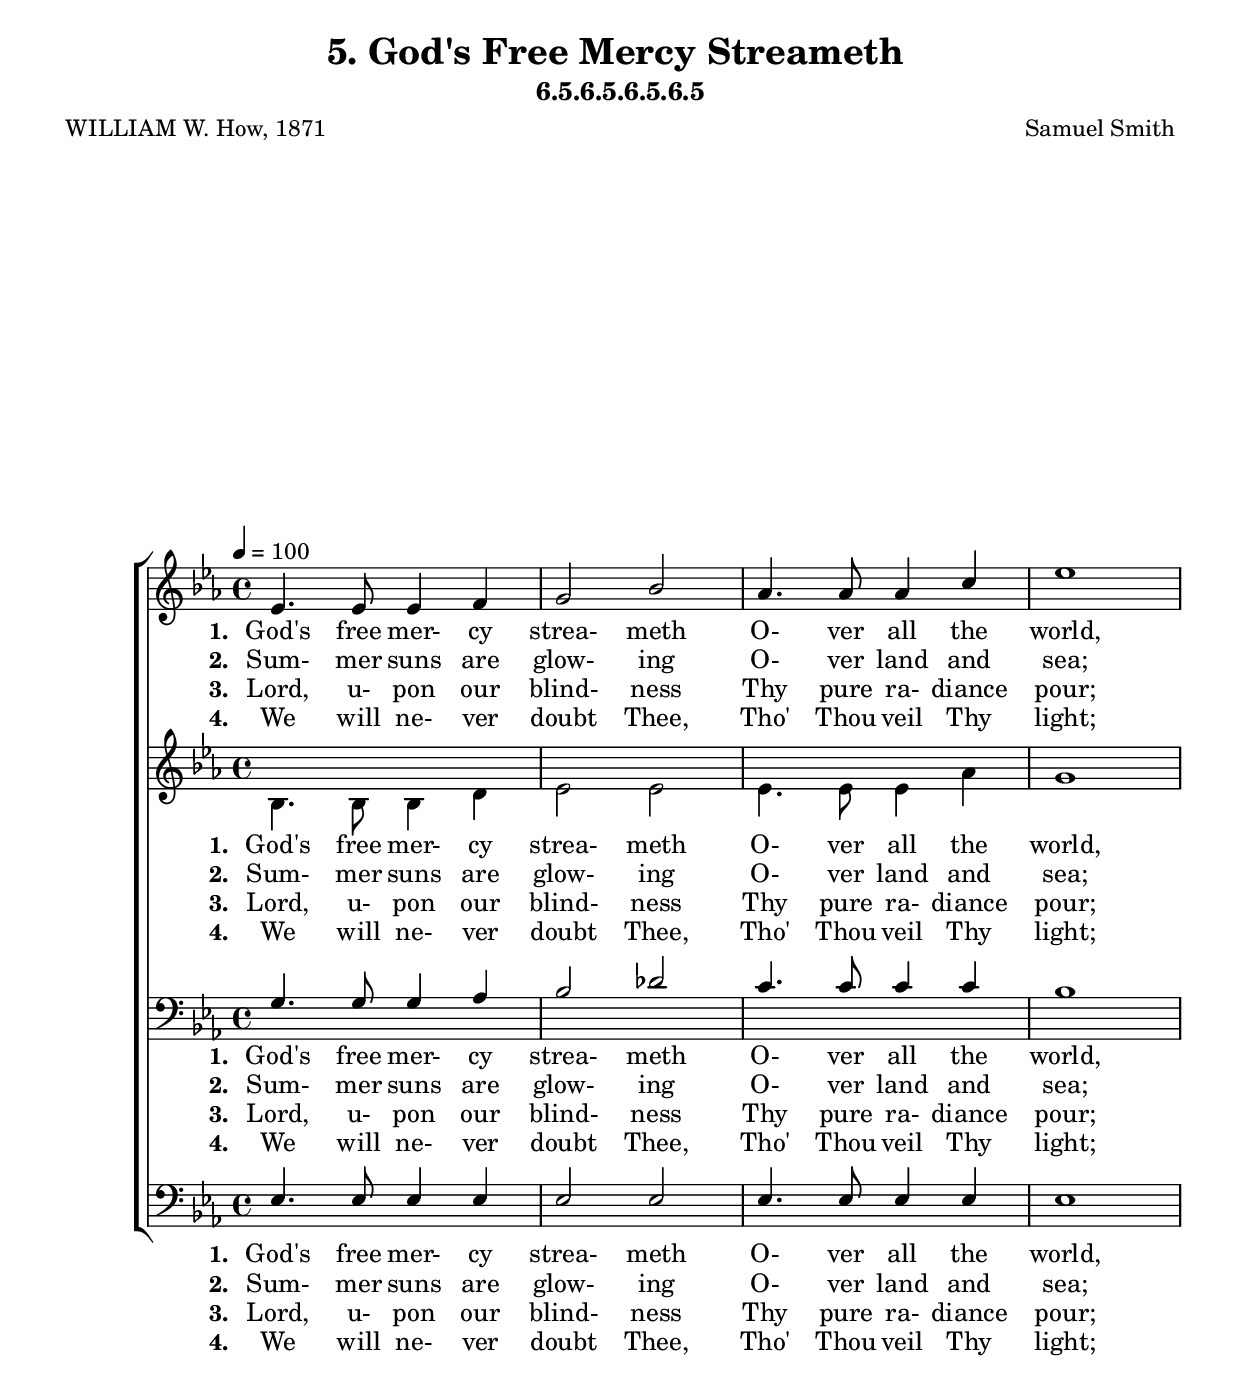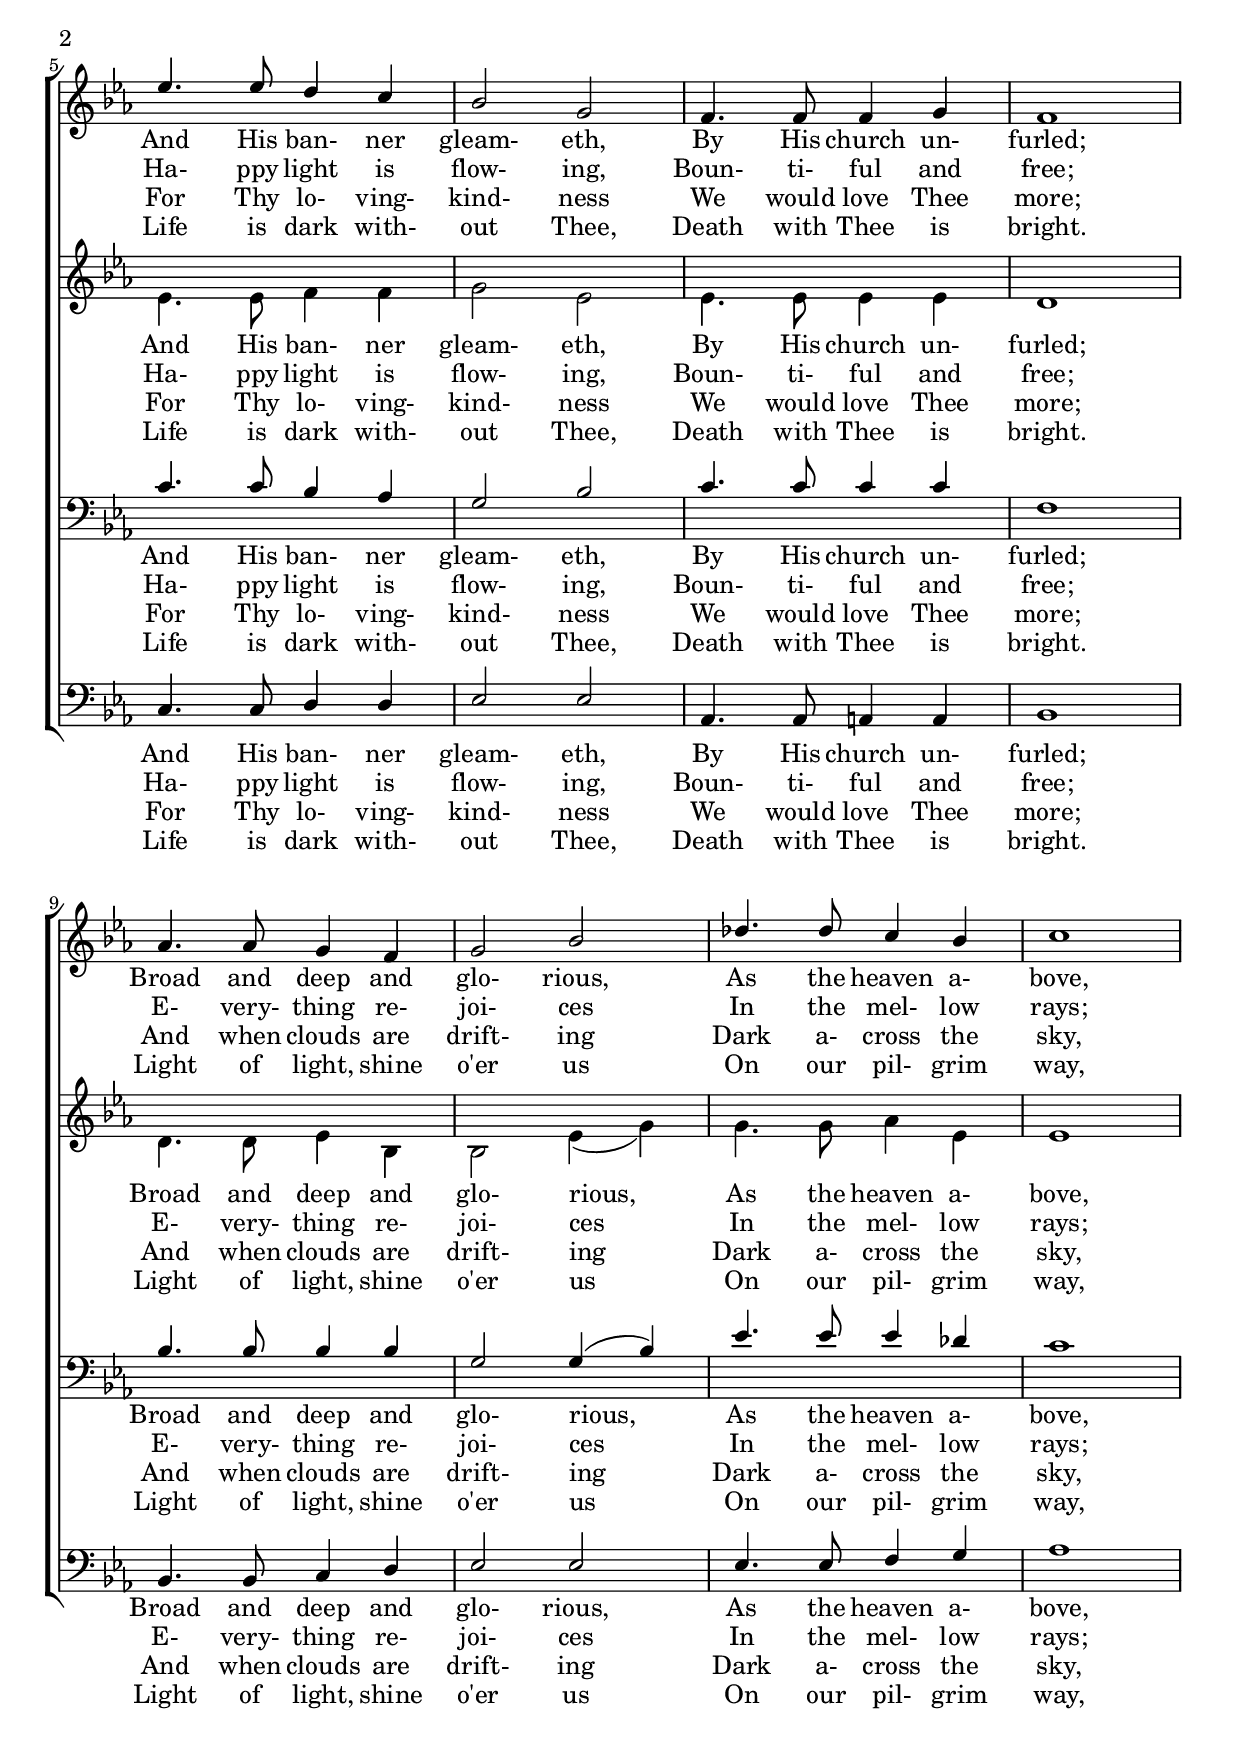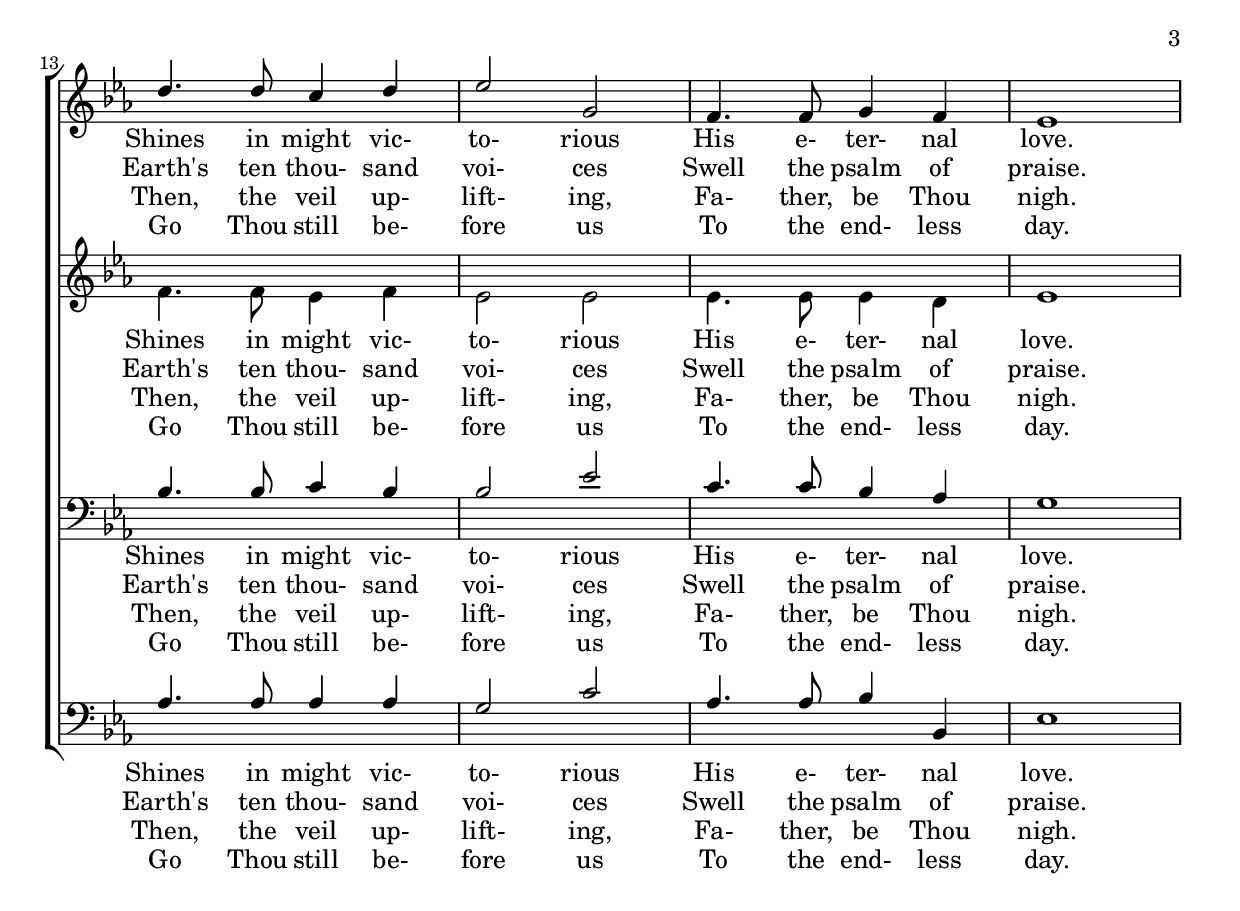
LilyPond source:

\header
    {
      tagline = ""  % removed
      title = "5. God's Free Mercy Streameth "
      composer = " Samuel Smith "
      poet = " WILLIAM W. How, 1871 "
      subtitle = "6.5.6.5.6.5.6.5"
    }
    \version "2.18.2"
    %
    %% global for all staves
    %
global = { \key ees \major \time 4/4 \tempo 4 = 100  }
%Individual voices

soprano = {ees'4. ees'8 ees'4 f'4 g'2 bes'2 aes'4. aes'8 aes'4 c''4 ees''1 ees''4. ees''8 d''4 c''4 bes'2 g'2 f'4. f'8 f'4 g'4 f'1 aes'4. aes'8 g'4 f'4 g'2 bes'2 des''4. des''8 c''4 bes'4 c''1 d''4. d''8 c''4 d''4 ees''2 g'2 f'4. f'8 g'4 f'4 ees'1 }
alto = {bes4. bes8 bes4 d'4 ees'2 ees'2 ees'4. ees'8 ees'4 aes'4 g'1 ees'4. ees'8 f'4 f'4 g'2 ees'2 ees'4. ees'8 ees'4 ees'4 d'1 d'4. d'8 ees'4 bes4 bes2 ees'4 (g'4) g'4. g'8 aes'4 ees'4 ees'1 f'4. f'8 ees'4 f'4 ees'2 ees'2 ees'4. ees'8 ees'4 d'4 ees'1 }
tenor = {g4. g8 g4 aes4 bes2 des'2 c'4. c'8 c'4 c'4 bes1 c'4. c'8 bes4 aes4 g2 bes2 c'4. c'8 c'4 c'4 f1 bes4. bes8 bes4 bes4 g2 g4 (bes4) ees'4. ees'8 ees'4 des'4 c'1 bes4. bes8 c'4 bes4 bes2 ees'2 c'4. c'8 bes4 aes4 g1 }
bass = {ees4. ees8 ees4 ees4 ees2 ees2 ees4. ees8 ees4 ees4 ees1 c4. c8 d4 d4 ees2 ees2 aes,4. aes,8 a,4 a,4 bes,1 bes,4. bes,8 c4 d4 ees2 ees2 ees4. ees8 f4 g4 aes1 aes4. aes8 aes4 aes4 g2 c'2 aes4. aes8 bes4 bes,4 ees1 }
%lyrics
stanzaa =  \lyricmode { \set stanza = #"1. "God's free mer- cy strea- meth O- ver all the world, And His ban- ner gleam- eth, By His church un- furled; Broad and deep and glo- rious, As the heaven a- bove, Shines in might vic- to- rious His e- ter- nal love. }
stanzab =  \lyricmode { \set stanza = #"2. "Sum- mer suns are glow- ing O- ver land and sea; Ha- ppy light is flow- ing, Boun- ti- ful and free; E- very- thing re- joi- ces In the mel- low rays; Earth's ten thou- sand voi- ces Swell the psalm of praise. }
stanzac =  \lyricmode { \set stanza = #"3. "Lord, u- pon our blind- ness Thy pure ra- diance pour; For Thy lo- ving- kind- ness We would love Thee more; And when clouds are drift- ing Dark a- cross the sky, Then, the veil up- lift- ing, Fa- ther, be Thou nigh. }
stanzad =  \lyricmode { \set stanza = #"4. "We will ne- ver doubt Thee, Tho' Thou veil Thy light; Life is dark with- out Thee, Death with Thee is bright. Light of light, shine o'er us On our pil- grim way, Go Thou still be- fore us To the end- less day. }
\score {
      \new ChoirStaff <<
       \new Staff <<
\clef "treble"
      \new Voice = "Sop" { \voiceOne \global \soprano}


      \new Lyrics \lyricsto "Sop" { \stanzaa }
\new Lyrics \lyricsto "Sop" { \stanzab }
\new Lyrics \lyricsto "Sop" { \stanzac }
\new Lyrics \lyricsto "Sop" { \stanzad }

>>
\new Staff <<
\clef "treble"
      \new Voice = "Alto" { \voiceTwo \global \alto}

      \new Lyrics \lyricsto "Alto" { \stanzaa }
\new Lyrics \lyricsto "Alto" { \stanzab }
\new Lyrics \lyricsto "Alto" { \stanzac }
\new Lyrics \lyricsto "Alto" { \stanzad }

>>

        \new Staff <<
\clef "bass"
      \new Voice = "Tenor" { \voiceOne \global \tenor}


      \new Lyrics \lyricsto "Tenor" { \stanzaa }
\new Lyrics \lyricsto "Tenor" { \stanzab }
\new Lyrics \lyricsto "Tenor" { \stanzac }
\new Lyrics \lyricsto "Tenor" { \stanzad }

>>
\new Staff <<
\clef "bass"
      \new Voice = "Bass" { \voiceOne \global \bass}

      \new Lyrics \lyricsto "Bass" { \stanzaa }
\new Lyrics \lyricsto "Bass" { \stanzab }
\new Lyrics \lyricsto "Bass" { \stanzac }
\new Lyrics \lyricsto "Bass" { \stanzad }

>>

      >>
    \layout{}
    \midi{}
    }